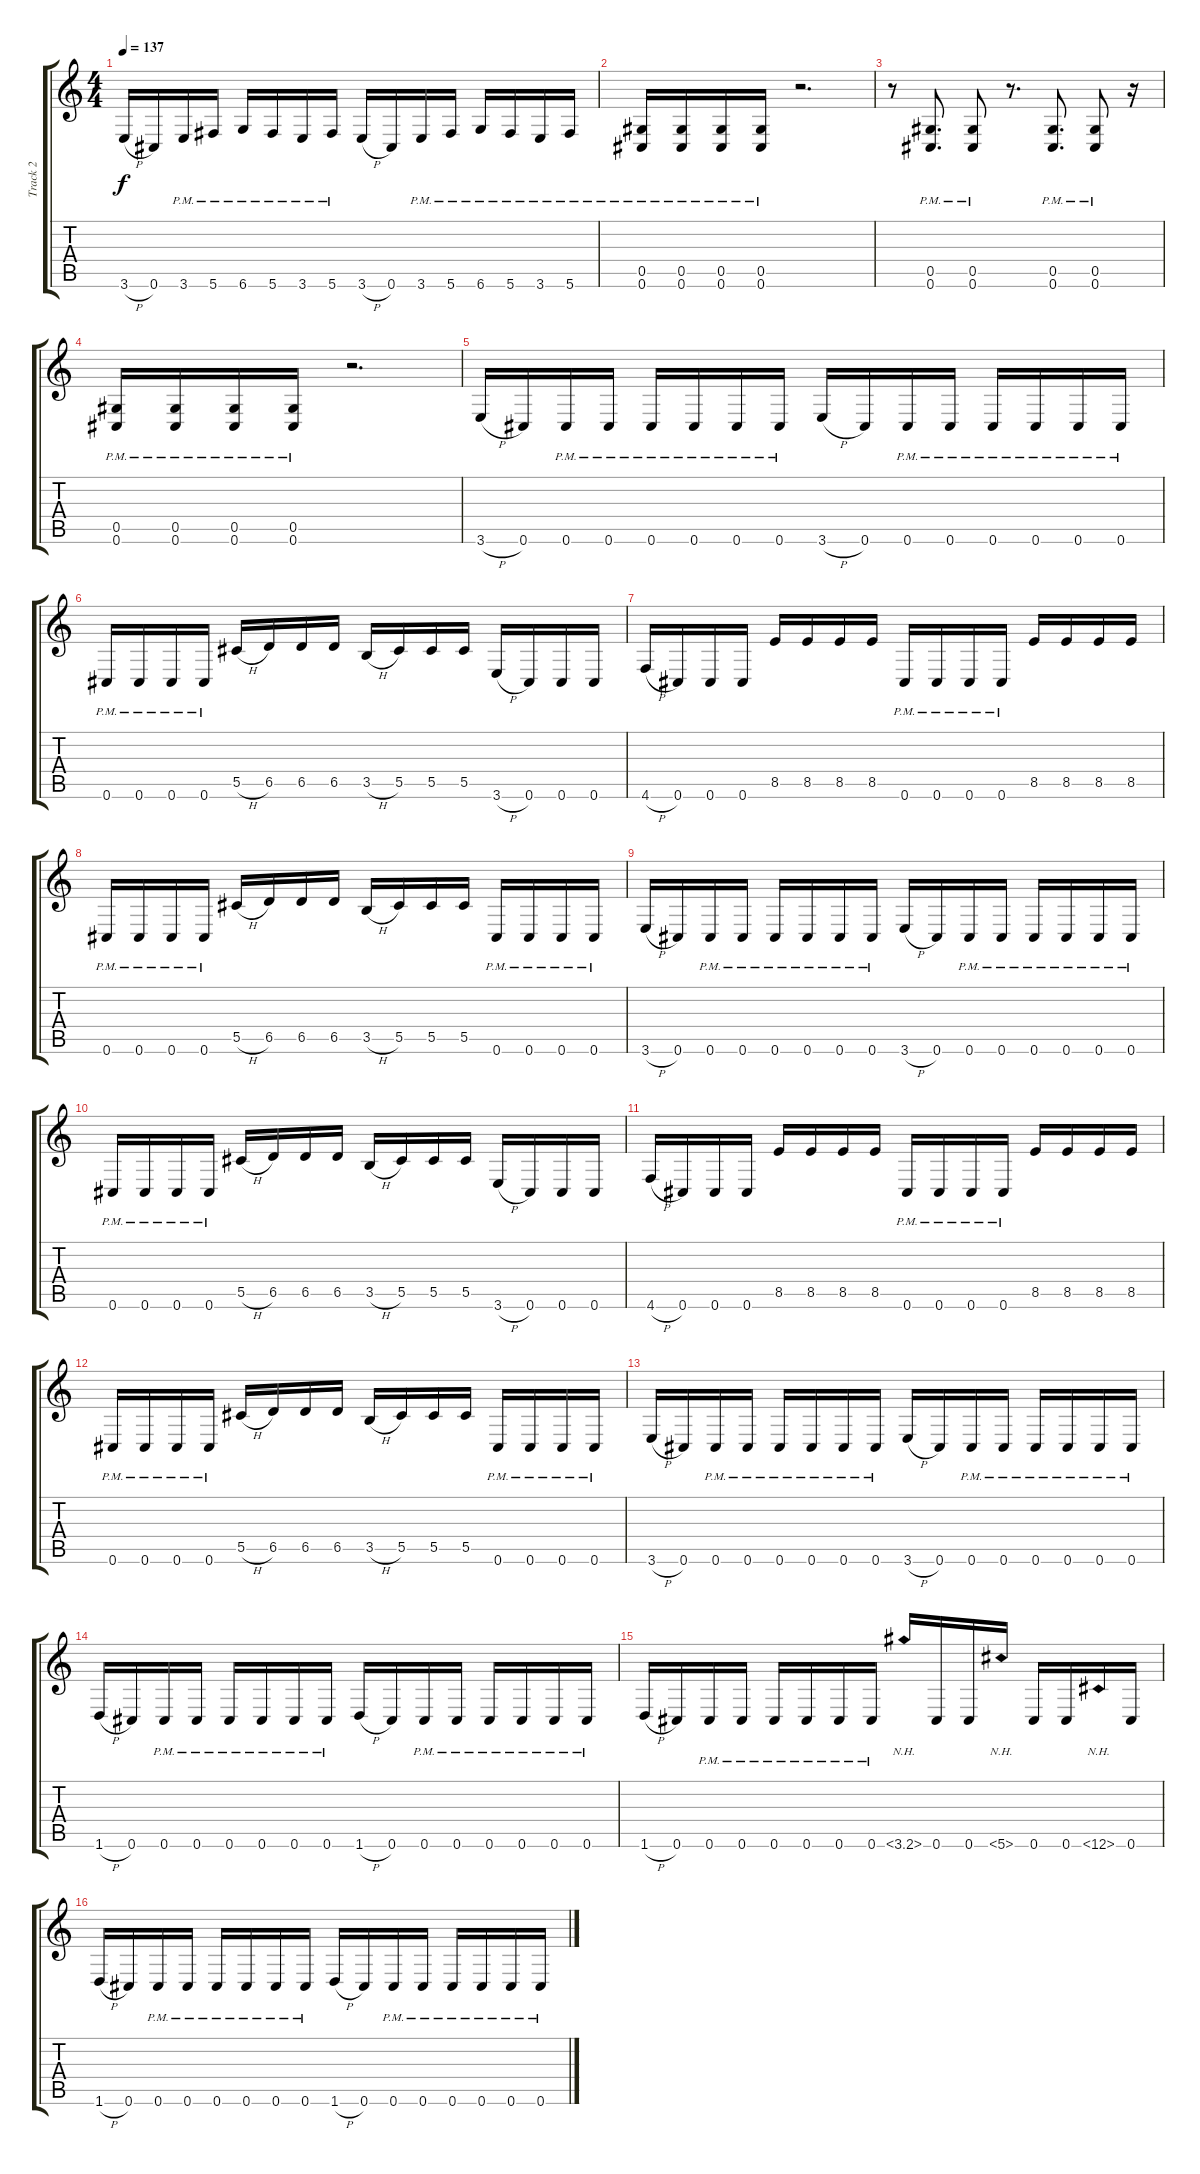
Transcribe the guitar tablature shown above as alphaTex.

\track ("Track 2" "Track 2") {instrument distortionguitar}
\staff {score tabs}
\tuning (Eb4 Bb3 Gb3 Db3 Ab2 Db2) {hide}
\ts (4 4)
\tempo 137
\clef g2
\ks c
3.6{h}.16{dy f} 0.6.16 3.6{pm}.16 5.6{pm}.16 6.6{pm}.16 5.6{pm}.16 3.6{pm}.16 5.6{pm}.16 3.6{h}.16 0.6.16 3.6{pm}.16 5.6{pm}.16 6.6{pm}.16 5.6{pm}.16 3.6{pm}.16 5.6{pm}.16 |
(0.5{pm} 0.6{pm}).16 (0.5{pm} 0.6{pm}).16 (0.5{pm} 0.6{pm}).16 (0.5{pm} 0.6{pm}).16 r.2{d} |
r.8 (0.5{pm} 0.6{pm}).8{d} (0.5{pm} 0.6{pm}).8 r.8{d} (0.5{pm} 0.6{pm}).8{d} (0.5{pm} 0.6{pm}).8 r.16 |
(0.5{pm} 0.6{pm}).16 (0.5{pm} 0.6{pm}).16 (0.5{pm} 0.6{pm}).16 (0.5{pm} 0.6{pm}).16 r.2{d} |
3.6{h}.16 0.6.16 0.6{pm}.16 0.6{pm}.16 0.6{pm}.16 0.6{pm}.16 0.6{pm}.16 0.6{pm}.16 3.6{h}.16 0.6.16 0.6{pm}.16 0.6{pm}.16 0.6{pm}.16 0.6{pm}.16 0.6{pm}.16 0.6{pm}.16 |
0.6{pm}.16 0.6{pm}.16 0.6{pm}.16 0.6{pm}.16 5.5{h}.16 6.5.16 6.5.16 6.5.16 3.5{h}.16 5.5.16 5.5.16 5.5.16 3.6{h}.16 0.6.16 0.6.16 0.6.16 |
4.6{h}.16 0.6.16 0.6.16 0.6.16 8.5.16 8.5.16 8.5.16 8.5.16 0.6{pm}.16 0.6{pm}.16 0.6{pm}.16 0.6{pm}.16 8.5.16 8.5.16 8.5.16 8.5.16 |
0.6{pm}.16 0.6{pm}.16 0.6{pm}.16 0.6{pm}.16 5.5{h}.16 6.5.16 6.5.16 6.5.16 3.5{h}.16 5.5.16 5.5.16 5.5.16 0.6{pm}.16 0.6{pm}.16 0.6{pm}.16 0.6{pm}.16 |
3.6{h}.16 0.6.16 0.6{pm}.16 0.6{pm}.16 0.6{pm}.16 0.6{pm}.16 0.6{pm}.16 0.6{pm}.16 3.6{h}.16 0.6.16 0.6{pm}.16 0.6{pm}.16 0.6{pm}.16 0.6{pm}.16 0.6{pm}.16 0.6{pm}.16 |
0.6{pm}.16 0.6{pm}.16 0.6{pm}.16 0.6{pm}.16 5.5{h}.16 6.5.16 6.5.16 6.5.16 3.5{h}.16 5.5.16 5.5.16 5.5.16 3.6{h}.16 0.6.16 0.6.16 0.6.16 |
4.6{h}.16 0.6.16 0.6.16 0.6.16 8.5.16 8.5.16 8.5.16 8.5.16 0.6{pm}.16 0.6{pm}.16 0.6{pm}.16 0.6{pm}.16 8.5.16 8.5.16 8.5.16 8.5.16 |
0.6{pm}.16 0.6{pm}.16 0.6{pm}.16 0.6{pm}.16 5.5{h}.16 6.5.16 6.5.16 6.5.16 3.5{h}.16 5.5.16 5.5.16 5.5.16 0.6{pm}.16 0.6{pm}.16 0.6{pm}.16 0.6{pm}.16 |
3.6{h}.16 0.6.16 0.6{pm}.16 0.6{pm}.16 0.6{pm}.16 0.6{pm}.16 0.6{pm}.16 0.6{pm}.16 3.6{h}.16 0.6.16 0.6{pm}.16 0.6{pm}.16 0.6{pm}.16 0.6{pm}.16 0.6{pm}.16 0.6{pm}.16 |
1.6{h}.16 0.6.16 0.6{pm}.16 0.6{pm}.16 0.6{pm}.16 0.6{pm}.16 0.6{pm}.16 0.6{pm}.16 1.6{h}.16 0.6.16 0.6{pm}.16 0.6{pm}.16 0.6{pm}.16 0.6{pm}.16 0.6{pm}.16 0.6{pm}.16 |
1.6{h}.16 0.6.16 0.6{pm}.16 0.6{pm}.16 0.6{pm}.16 0.6{pm}.16 0.6{pm}.16 0.6{pm}.16 3.6{nh}.16 0.6.16 0.6.16 5.6{nh}.16 0.6.16 0.6.16 6.6{nh}.16 0.6.16 |
1.6{h}.16 0.6.16 0.6{pm}.16 0.6{pm}.16 0.6{pm}.16 0.6{pm}.16 0.6{pm}.16 0.6{pm}.16 1.6{h}.16 0.6.16 0.6{pm}.16 0.6{pm}.16 0.6{pm}.16 0.6{pm}.16 0.6{pm}.16 0.6{pm}.16
